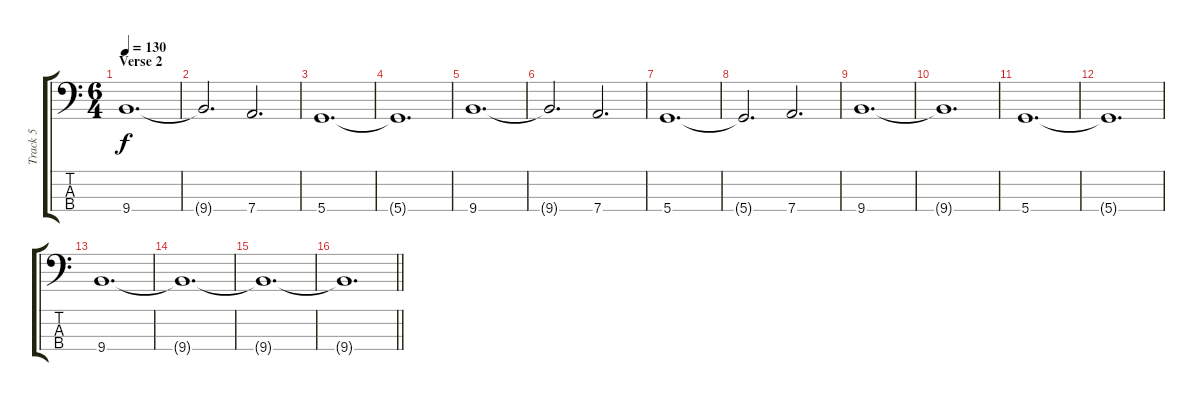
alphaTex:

\track ("Track 5" "Track 5") {instrument electricbassfinger}
\staff {score tabs}
\tuning (G2 D2 A1 D1) {hide}
\ts (6 4)
\section ("" "Verse 2")
\tempo 130
\clef f4
\ks c
9.4.1{d dy f} |
9.4{t}.2{d} 7.4.2{d} |
5.4.1{d} |
5.4{t}.1{d} |
9.4.1{d} |
9.4{t}.2{d} 7.4.2{d} |
5.4.1{d} |
5.4{t}.2{d} 7.4.2{d} |
9.4.1{d} |
9.4{t}.1{d} |
5.4.1{d} |
5.4{t}.1{d} |
9.4.1{d} |
9.4{t}.1{d} |
9.4{t}.1{d} |
\barLineRight lightlight
9.4{t}.1{d}
